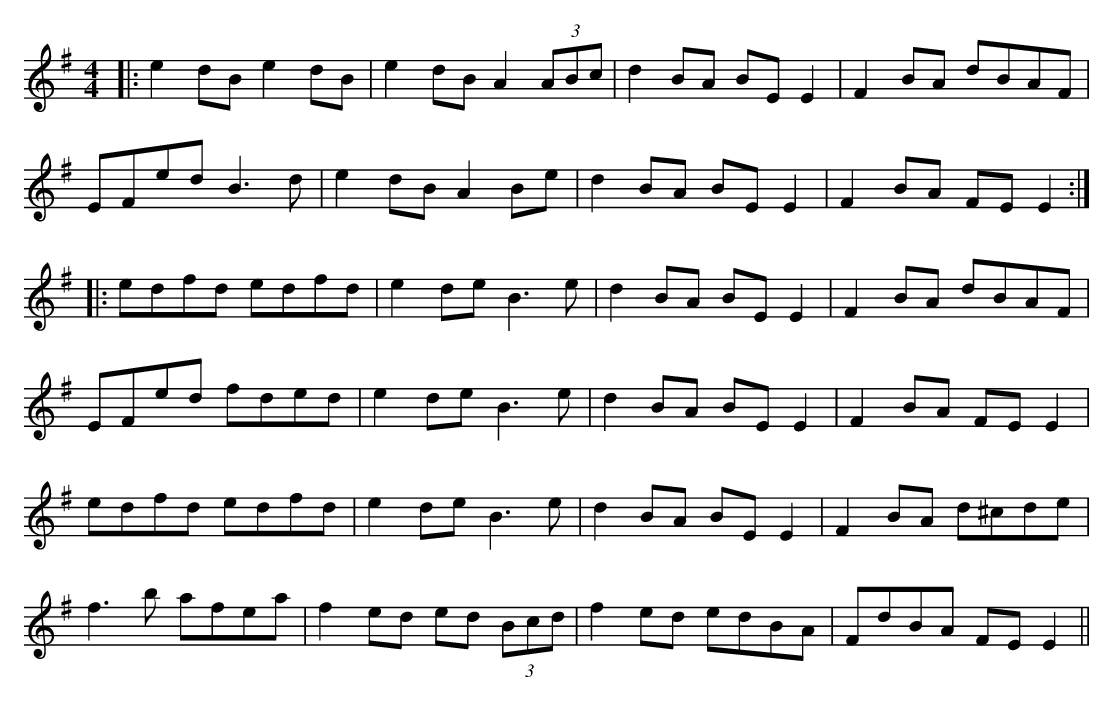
X:1
M:4/4
K:Emin
|:e2 dB e2 dB|e2 dB A2 (3ABc|d2 BA BE E2|F2 BA dBAF|
EFed B3d|e2 dB A2 Be|d2 BA BE E2|F2 BA FE E2:|
|:edfd edfd|e2 de B3e|d2 BA BE E2|F2 BA dBAF|
EFed fded|e2 de B3e|d2 BA BE E2|F2 BA FE E2|
edfd edfd|e2 de B3e|d2 BA BE E2|F2 BA d^cde|
f3b afea|f2 ed ed (3Bcd|f2 ed edBA|FdBA FE E2||
